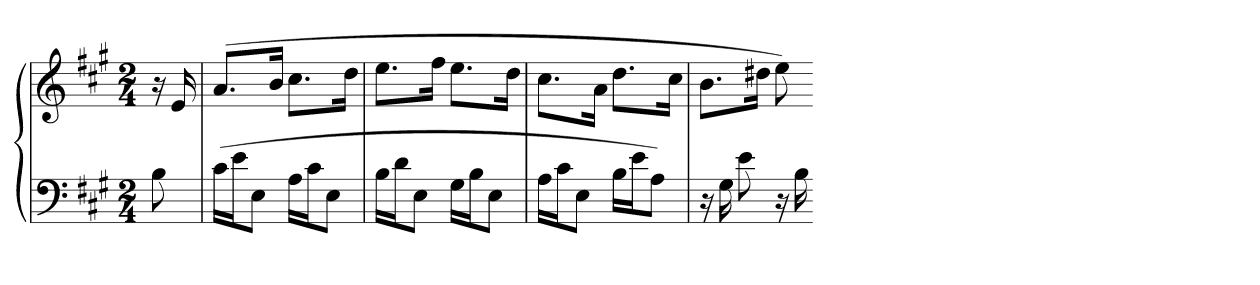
**kern	**kern
*part1	*part1
*staff2	*staff1
*clefF4	*clefG2
*k[f#c#g#]	*k[f#c#g#]
*A:	*A:
*M2/4	*M2/4
=	=
8B	16r
.	16e
=303	=303
(16c#LL	(8.aL
16eJ	.
8EJ	.
.	16bJk
16ALL	8.cc#L
16c#J	.
8EJ	.
.	16ddJk
=304	=304
16BLL	8.eeL
16dJ	.
8EJ	.
.	16ff#Jk
16G#LL	8.eeL
16BJ	.
8EJ	.
.	16ddJk
=305	=305
16ALL	8.cc#L
16c#J	.
8EJ	.
.	16aJk
16BLL	8.ddL
16eJ	.
8AJ)	.
.	16cc#Jk
=306	=306
16r	8.bL
16G#	.
8e	.
.	16dd#XJk
16r	8ee)
16B	.
=-	=-
*-	*-
